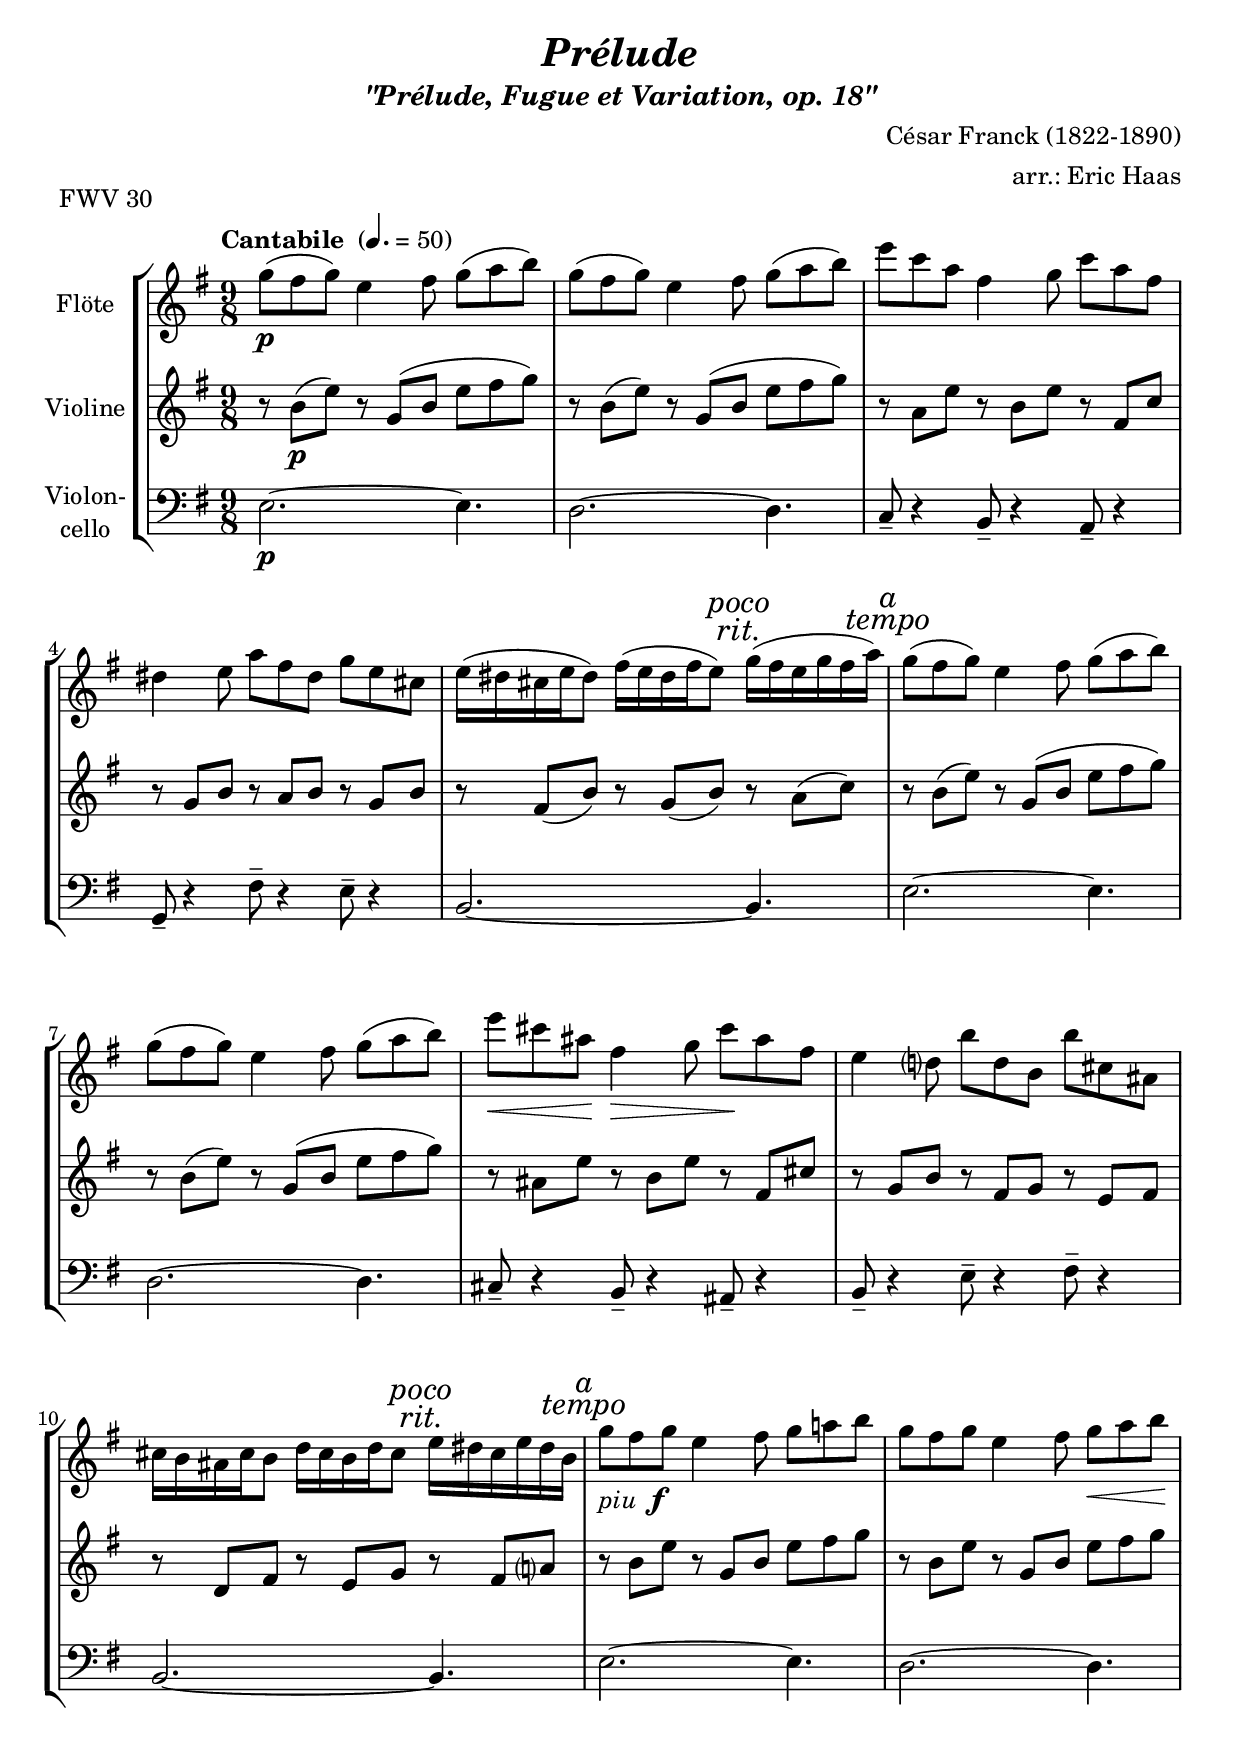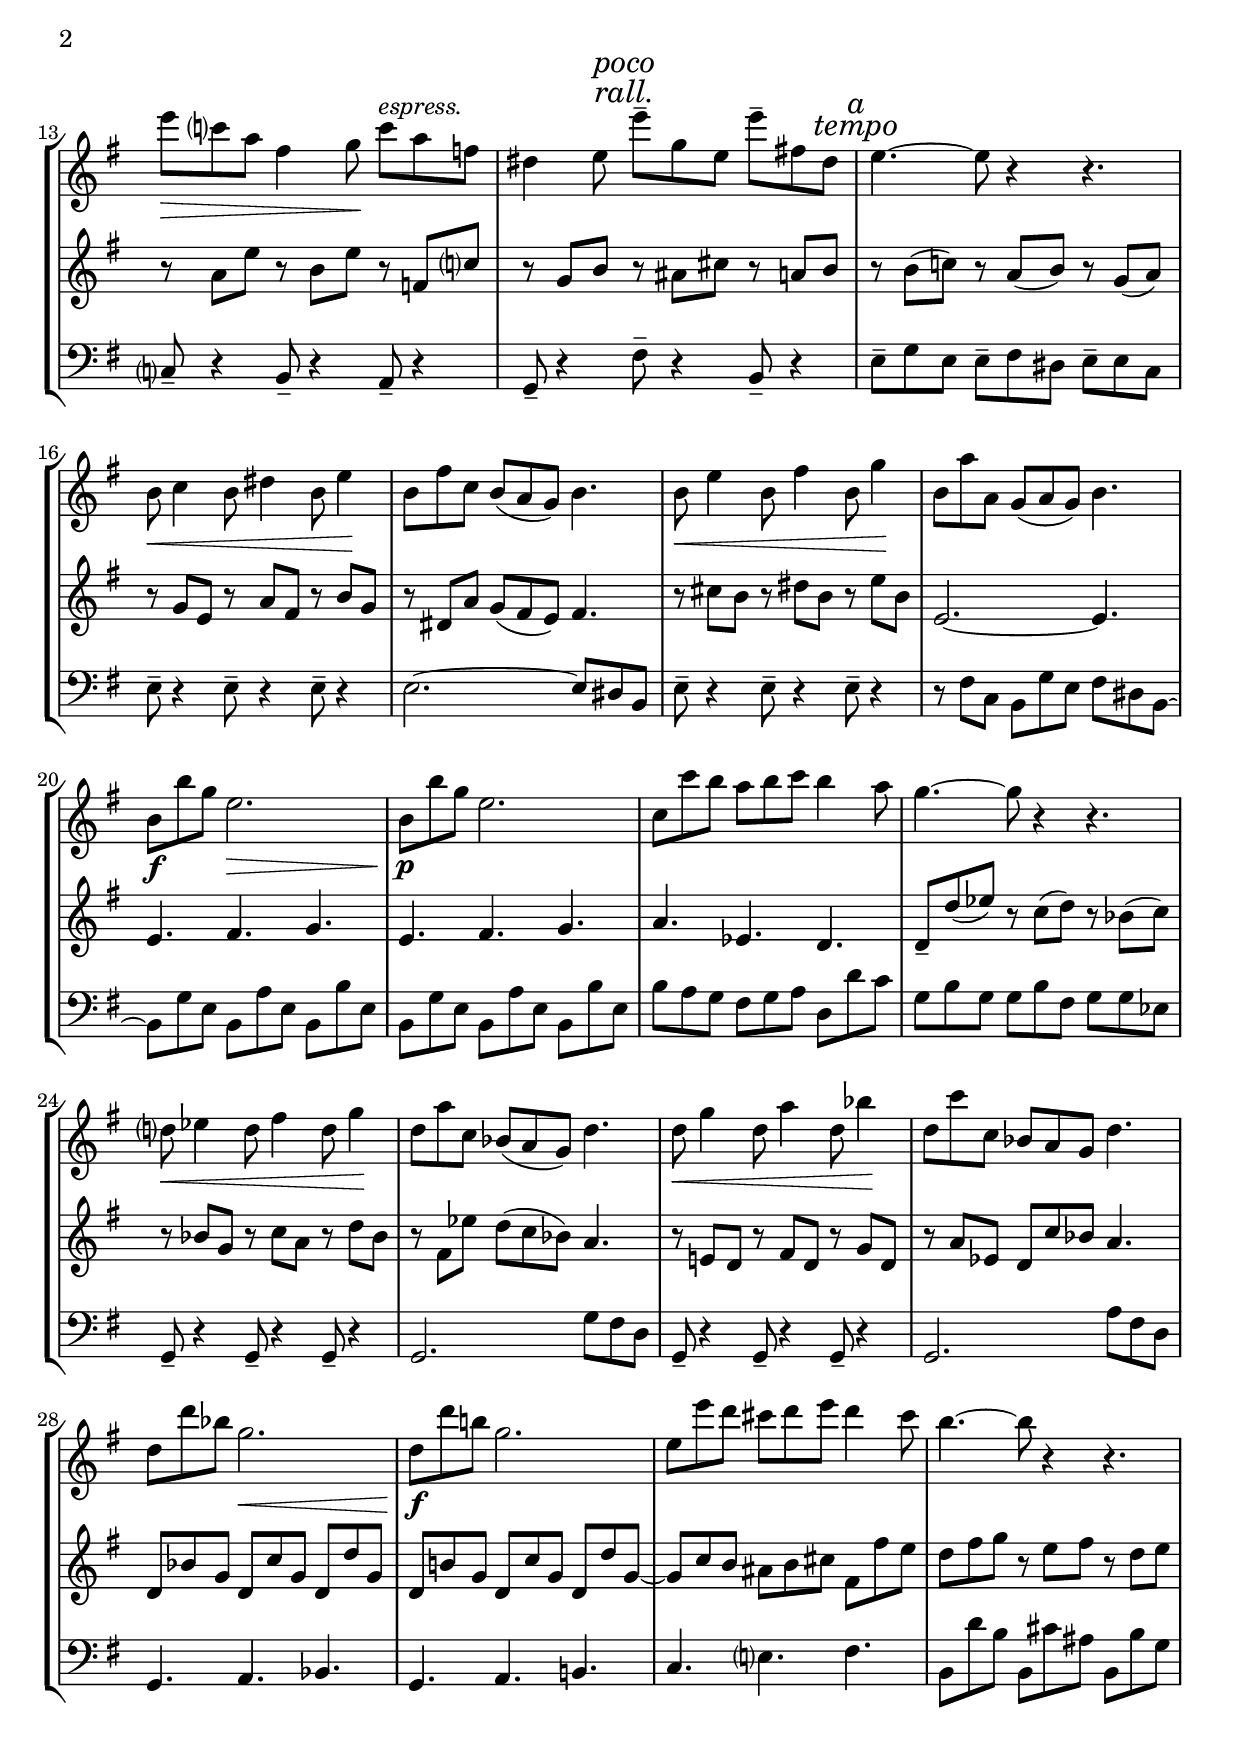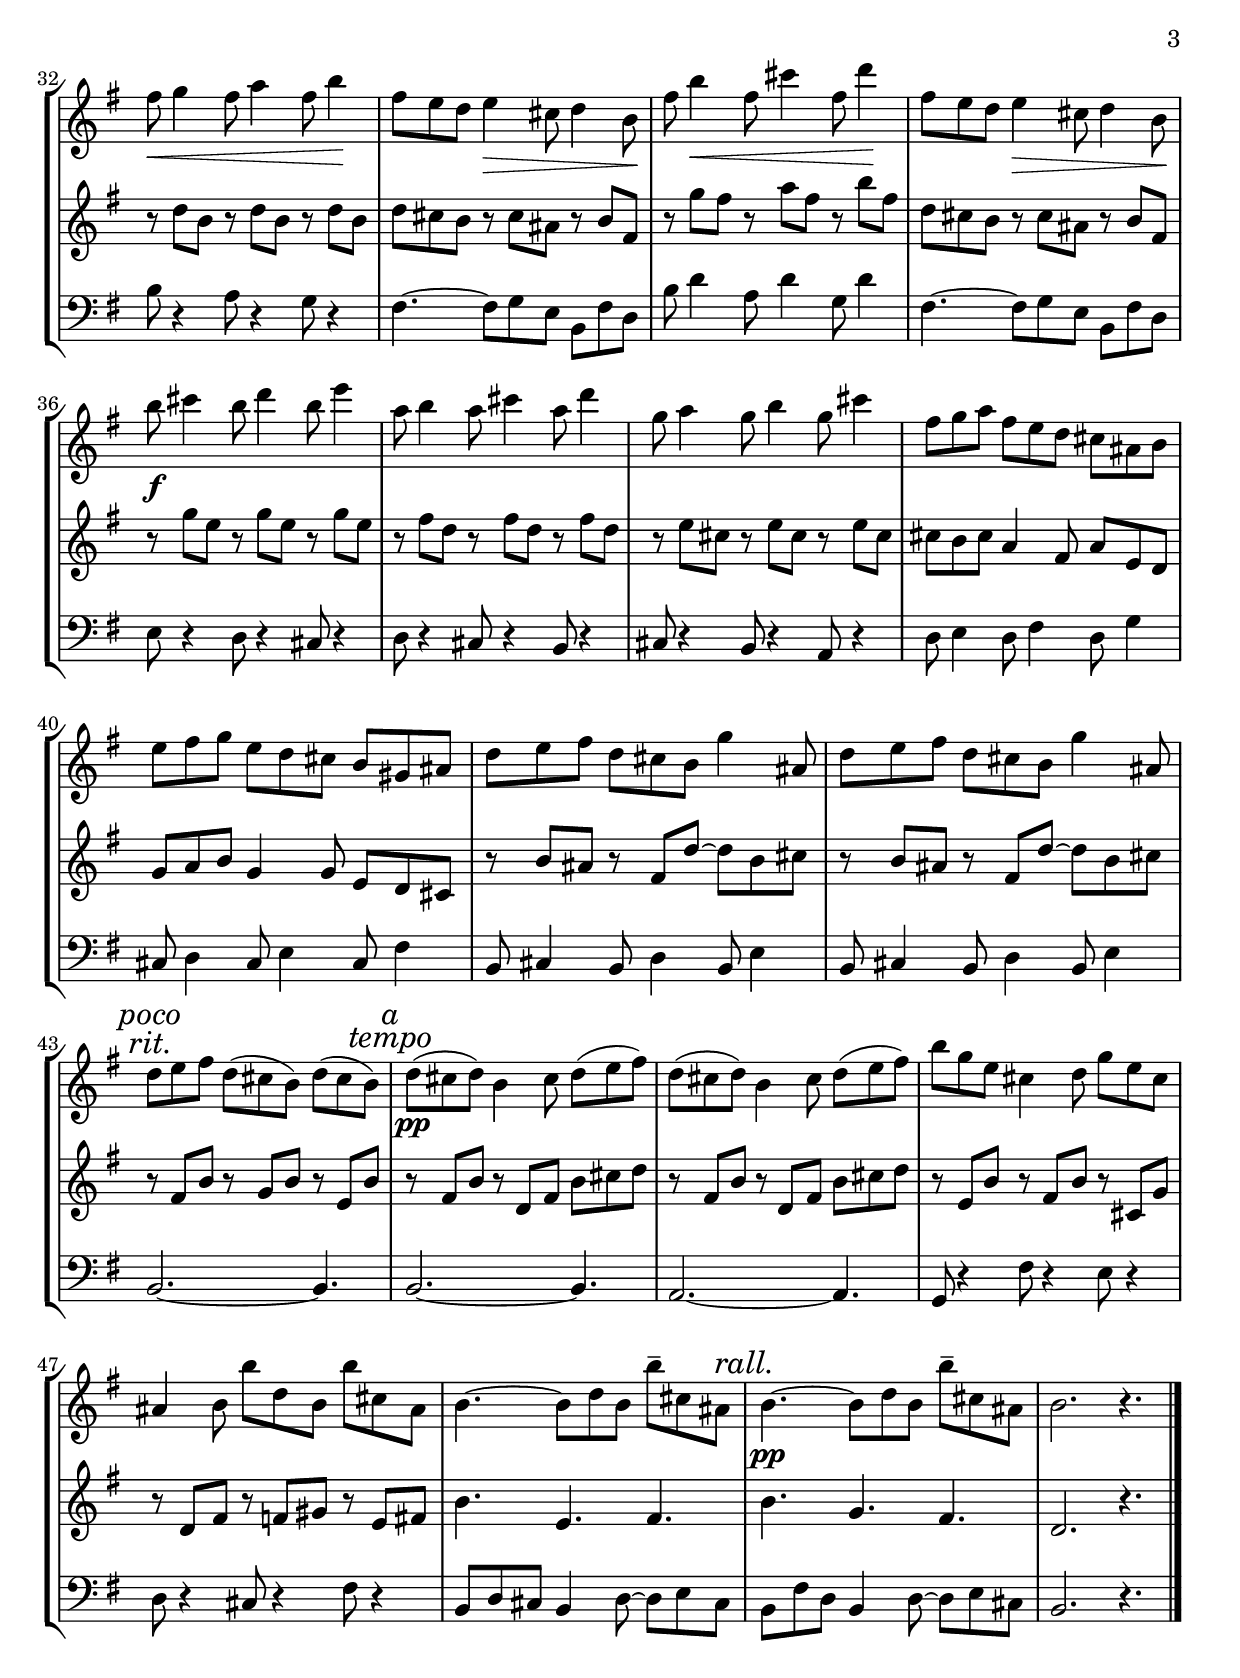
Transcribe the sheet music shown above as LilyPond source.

\version "2.18.2"
\include "deutsch.ly"

#(set-global-staff-size 21.5)

\header {
  title     = \markup \bold \italic "Prélude"
  subtitle  = \markup \italic "\"Prélude, Fugue et Variation, op. 18\""
  composer  = "César Franck (1822-1890)"
  arranger  = "arr.: Eric Haas"
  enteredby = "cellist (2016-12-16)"
  piece     = "FWV 30"
}

voiceconsts = {
  \key e \minor
  \time 9/8
  \clef "treble"
%  \numericTimeSignature
  \compressFullBarRests
  % Set default beaming for all staves
%  \set Timing.beamExceptions = #'()
%  \set Timing.baseMoment     = #(ly:make-moment 1 4)
%  \set Timing.beatStructure  = #'(1 1 1)
  \tempo "Cantabile " 4.=50
}

mifl = "flute"
mist = "string ensemble 1"
miba = "bassoon"
%miba = "harpsichord"
milo = "drawbar organ"

atem = \mark \markup \italic \center-column { "a" "tempo" }
espr = \markup \italic "espress."
piuf = \markup { \italic "piu " \dynamic f }
pora = \mark \markup \italic \center-column { "poco" "rall." }
pori = \mark \markup \italic \center-column { "poco" "rit." }
rall = \mark \markup \italic "rall."

va = \relative c''' {
  \voiceconsts

  g8(\p fis g) e4 fis8 g( a h)
  g( fis g) e4 fis8 g( a h)
  e c a fis4 g8 c a fis
  dis4 e8 a fis dis g e cis

  e16( dis cis e dis8) fis16( e dis fis e8) \pori g16( fis e g fis a) \atem
  g8( fis g) e4 fis8 g( a h)
  g( fis g) e4 fis8 g( a h)

  e\< cis ais\! fis4\> g8 cis\! ais fis
  e4 d?8 h' d, h h' cis, ais
  cis16 h ais cis h8 d16 cis h d cis8 \pori e16 dis cis e dis h \atem

  g'8_\piuf fis g e4 fis8 g a! h
  g fis g e4 fis8 g\< a h\!
  e\> c? a fis4 g8\! c^\espr a f
  dis4 e8 \pora e'-- g, e e'-- fis,! dis \atem

  e4.~ e8 r4 r4.
  h8\< c4 h8 dis4 h8 e4\!
  h8 fis' c h( a g) h4.
  h8\< e4 h8 fis'4 h,8 g'4\!

  h,8 a' a, g( a g) h4.
  h8\f h' g e2.\>
  h8\!\p  h' g e2.
  c8 c' h a h c h4 a8

  g4.~ g8 r4 r4.
  d?8\< es4 d8 fis4 d8 g4\!
  d8 a' c, b( a g) d'4.
  d8\< g4 d8 a'4 d,8 b'4\!

  d,8 c' c, b a g d'4.
  d8 d' b g2.\<
  d8\!\f d' h! g2.
  e8 e' d cis d e d4 cis8

  h4.~ h8 r4 r4.
  fis8\< g4 fis8 a4 fis8 h4\!
  fis8 e d e4\> cis8 d4 h8\!
  fis' h4\< fis8 cis'4 fis,8 d'4\!

  fis,8 e d e4\> cis8 d4 h8\!
  h'\f cis4 h8 d4 h8 e4
  a,8 h4 a8 cis4 a8 d4
  g,8 a4 g8 h4 g8 cis4

  fis,8 g a fis e d cis ais h
  e fis g e d cis h gis ais
  d e fis d cis h g'4 ais,8
  d e fis d cis h g'4 ais,8 \pori

  d e fis d( cis h) d( cis h) \atem
  d(\pp cis d) h4 cis8 d( e fis)
  d( cis d) h4 cis8 d( e fis)
  h g e cis4 d8 g e cis

  ais4 h8 h' d, h h' cis, ais
  h4.~ h8 d h h'-- cis, ais \rall
  h4.~\pp h8 d h h'-- cis, ais
  h2. r4. \bar "|."
}

vb = \relative c'' {
  \voiceconsts

  r8 h(\p e) r g,( h e fis g)
  r h,( e) r g,( h e fis g)
  r a, e' r h e r fis, c'
  r g h r a h r g h

  r fis( h) r g( h) \pori r a( c) \atem
  r h( e) r g,( h e fis g)
  r h,( e) r g,( h e fis g)

  r ais, e' r h e r fis, cis'
  r g h r fis g r e fis
  r d fis r e g \pori r fis a? \atem

  r h e r g, h e fis g
  r h, e r g, h e fis g
  r a, e' r h e r f, c'?
  r g h \pora r ais cis r a h \atem

  r h( c!) r a( h) r g( a)
  r g e r a fis r h g
  r dis a' g( fis e) fis4.
  r8 cis' h r dis h r e h

  e,2.~ e4.
  e fis g
  e fis g
  a es d

  d8-- d'( es) r c( d) r b( c)
  r b g r c a r d b
  r fis es' d( c b) a4.
  r8 e! d r fis d r g d

  r a' es d c' b a4.
  d,8 b' g d c' g d d' g,
  d h'! g d c' g d d' g,~
  g c h ais h cis fis, fis' e

  d fis g r e fis r d e
  r d h r d h r d h
  d cis h r cis ais r h fis
  r g' fis r a fis r h fis

  d cis h r cis ais r h fis
  r g' e r g e r g e
  r fis d r fis d r fis d
  r e cis r e cis r e cis

  cis h cis a4 fis8 a e d
  g a h g4 g8 e d cis
  r h' ais r fis d'~ d h cis
  r h ais r fis d'~ d h cis \pori

  r fis, h r g h r e, h' \atem
  r fis h r d, fis h cis d
  r fis, h r d, fis h cis d
  r e, h' r fis h r cis, g'

  r d fis r f gis r e fis
  h4. e, fis \rall
  h g fis
  d2. r4. \bar "|."
}

vc = \relative c {
  \voiceconsts
  \clef "bass"

  e2.~\p e4.
  d2.~ d4.
  c8-- r4 h8-- r4 a8-- r4
  g8-- r4 fis'8-- r4 e8-- r4

  h2.~ \pori h4. \atem
  e2.~ e4.
  d2.~ d4.

  cis8-- r4 h8-- r4 ais8-- r4
  h8-- r4 e8-- r4 fis8-- r4
  h,2.~ \pori h4. \atem

  e2.~ e4.
  d2.~ d4.
  c?8-- r4 h8-- r4 a8-- r4
  g8-- r4 \pora fis'8-- r4 h,8-- r4 \atem

  e8-- g e e-- fis dis e-- e c
  e-- r4 e8-- r4 e8-- r4
  e2.~ e8 dis h
  e-- r4 e8-- r4 e8-- r4

  r8 fis c h g' e fis dis h~
  h g' e h a' e h h' e,
  h g' e h a' e h h' e,
  h' a g fis g a d, d' c

  g h g g h fis g g es
  g,-- r4 g8-- r4 g8-- r4
  g2. g'8 fis d
  g,8-- r4 g8-- r4 g8-- r4

  g2. a'8 fis d
  g,4. a b
  g a h!
  c e? fis

  h,8 d' h h, cis' ais h, h' g
  h r4 a8 r4 g8 r4
  fis4.~ fis8 g e h fis' d
  h' d4 a8 d4 g,8 d'4

  fis,4.~ fis8 g e h fis' d
  e r4 d8 r4 cis8 r4
  d8 r4 cis8 r4 h8 r4
  cis8 r4 h8 r4 a8 r4

  d8 e4 d8 fis4 d8 g4
  cis,8 d4 cis8 e4 cis8 fis4
  h,8 cis4 h8 d4 h8 e4
  h8 cis4 h8 d4 h8 e4 \pori

  h2.~ h4. \atem
  h2.~ h4.
  a2.~ a4.
  g8 r4 fis'8 r4 e8 r4

  d8 r4 cis8 r4 fis8 r4
  h,8 d cis h4 d8~ d e cis
  h fis' d h4 d8~ d e cis
  h2. r4. \bar "|."
}


music = \new StaffGroup <<
      \new Staff {
	\set Staff.midiInstrument = \mifl
	\set Staff.instrumentName = \markup \center-column { "Flöte" }
	\transpose e e { \va }
      }

      \new Staff {
	\set Staff.midiInstrument = \mist
	\set Staff.instrumentName = \markup \center-column { "Violine" }
	\transpose e e { \vb }
      }

      \new Staff {
	\set Staff.midiInstrument = \miba
	\set Staff.instrumentName = \markup \center-column { "Violon-" "cello" }
	\transpose e e { \vc }
      }
>>

\book {
  \score {
    \music
    \layout {}
  }

  \score {
    \unfoldRepeats \music

    \midi {
      \context {
        \Score
      }
    }
  }
}
